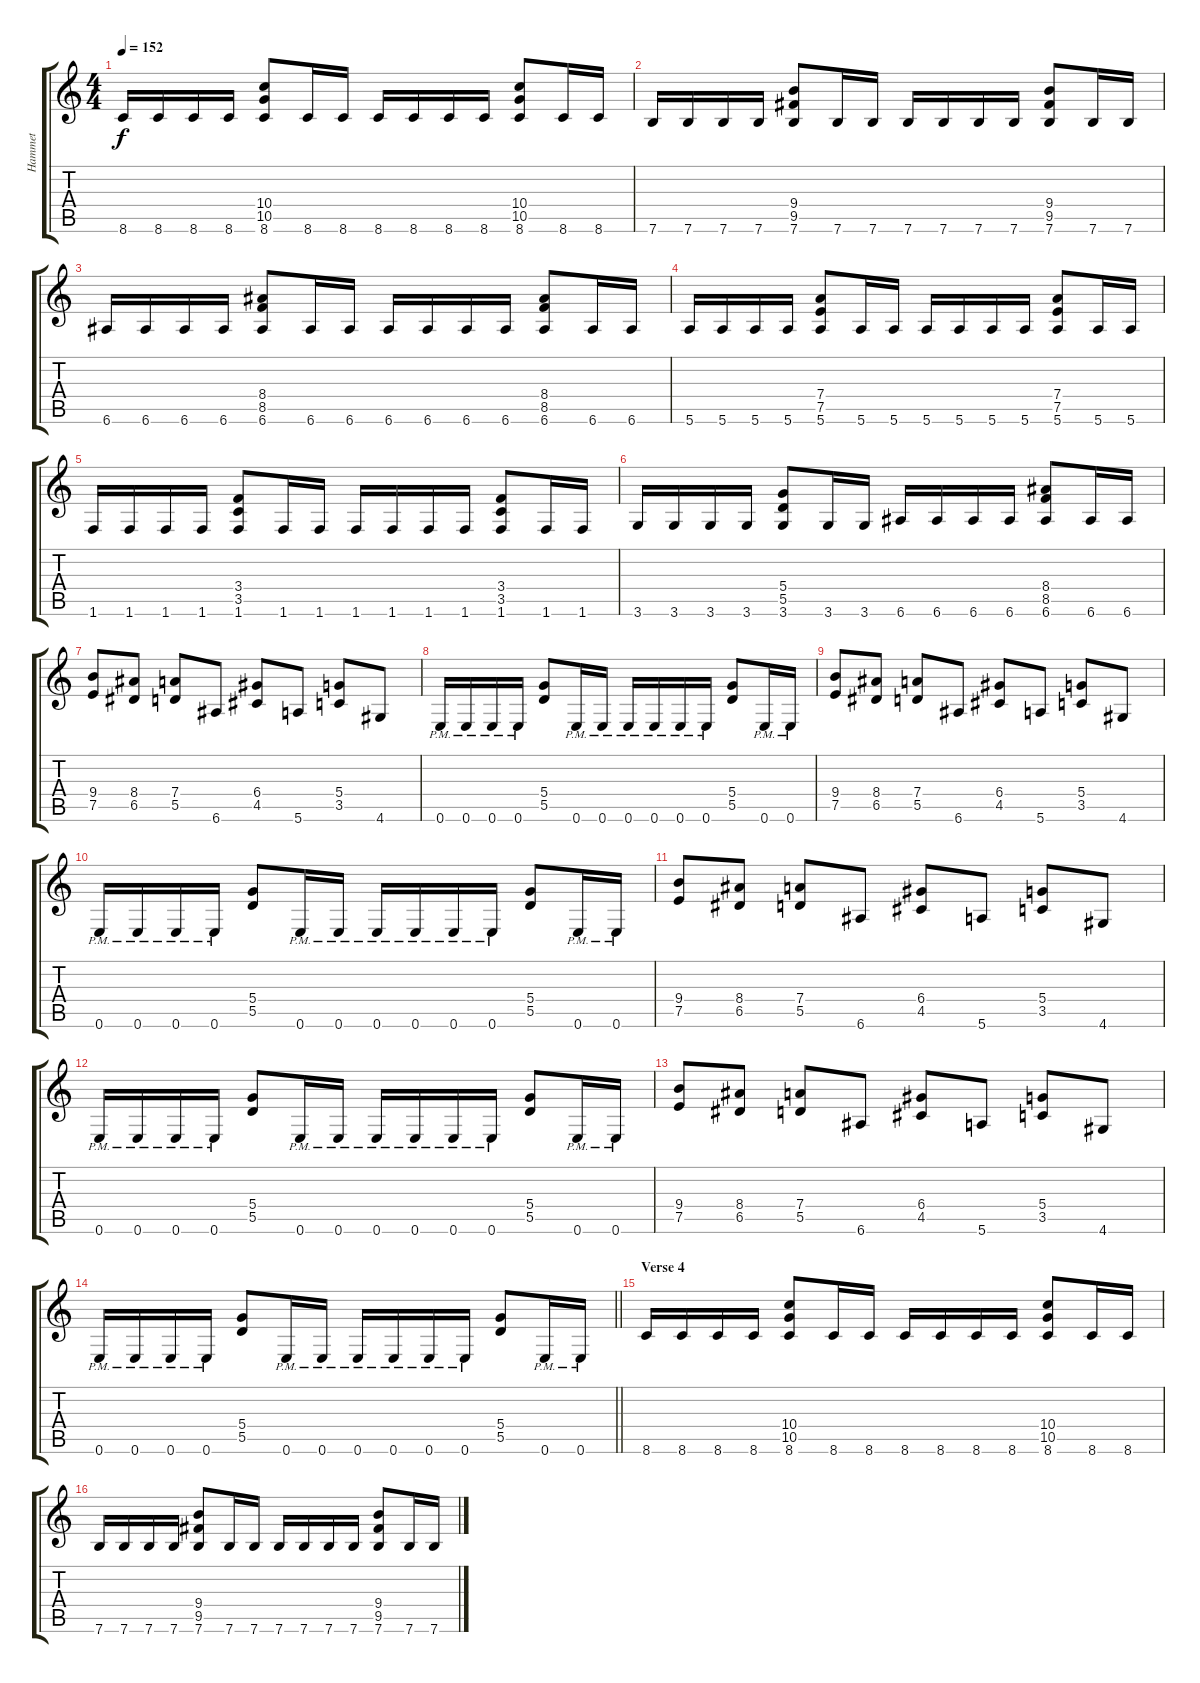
\track ("Hammet" "Hammet") {instrument distortionguitar}
\staff {score tabs}
\tuning (E4 B3 G3 D3 A2 E2) {hide}
\ts (4 4)
\tempo 152
\clef g2
\ks c
8.6.16{dy f} 8.6.16 8.6.16 8.6.16 (10.4 10.5 8.6).8 8.6.16 8.6.16 8.6.16 8.6.16 8.6.16 8.6.16 (10.4 10.5 8.6).8 8.6.16 8.6.16 |
7.6.16 7.6.16 7.6.16 7.6.16 (9.4 9.5 7.6).8 7.6.16 7.6.16 7.6.16 7.6.16 7.6.16 7.6.16 (9.4 9.5 7.6).8 7.6.16 7.6.16 |
6.6.16 6.6.16 6.6.16 6.6.16 (8.4 8.5 6.6).8 6.6.16 6.6.16 6.6.16 6.6.16 6.6.16 6.6.16 (8.4 8.5 6.6).8 6.6.16 6.6.16 |
5.6.16 5.6.16 5.6.16 5.6.16 (7.4 7.5 5.6).8 5.6.16 5.6.16 5.6.16 5.6.16 5.6.16 5.6.16 (7.4 7.5 5.6).8 5.6.16 5.6.16 |
1.6.16 1.6.16 1.6.16 1.6.16 (3.4 3.5 1.6).8 1.6.16 1.6.16 1.6.16 1.6.16 1.6.16 1.6.16 (3.4 3.5 1.6).8 1.6.16 1.6.16 |
3.6.16 3.6.16 3.6.16 3.6.16 (5.4 5.5 3.6).8 3.6.16 3.6.16 6.6.16 6.6.16 6.6.16 6.6.16 (8.4 8.5 6.6).8 6.6.16 6.6.16 |
(9.4 7.5).8 (8.4 6.5).8 (7.4 5.5).8 6.6.8 (6.4 4.5).8 5.6.8 (5.4 3.5).8 4.6.8 |
0.6{pm}.16 0.6{pm}.16 0.6{pm}.16 0.6{pm}.16 (5.4 5.5).8 0.6{pm}.16 0.6{pm}.16 0.6{pm}.16 0.6{pm}.16 0.6{pm}.16 0.6{pm}.16 (5.4 5.5).8 0.6{pm}.16 0.6{pm}.16 |
(9.4 7.5).8 (8.4 6.5).8 (7.4 5.5).8 6.6.8 (6.4 4.5).8 5.6.8 (5.4 3.5).8 4.6.8 |
0.6{pm}.16 0.6{pm}.16 0.6{pm}.16 0.6{pm}.16 (5.4 5.5).8 0.6{pm}.16 0.6{pm}.16 0.6{pm}.16 0.6{pm}.16 0.6{pm}.16 0.6{pm}.16 (5.4 5.5).8 0.6{pm}.16 0.6{pm}.16 |
(9.4 7.5).8 (8.4 6.5).8 (7.4 5.5).8 6.6.8 (6.4 4.5).8 5.6.8 (5.4 3.5).8 4.6.8 |
0.6{pm}.16 0.6{pm}.16 0.6{pm}.16 0.6{pm}.16 (5.4 5.5).8 0.6{pm}.16 0.6{pm}.16 0.6{pm}.16 0.6{pm}.16 0.6{pm}.16 0.6{pm}.16 (5.4 5.5).8 0.6{pm}.16 0.6{pm}.16 |
(9.4 7.5).8 (8.4 6.5).8 (7.4 5.5).8 6.6.8 (6.4 4.5).8 5.6.8 (5.4 3.5).8 4.6.8 |
\barLineRight lightlight
0.6{pm}.16 0.6{pm}.16 0.6{pm}.16 0.6{pm}.16 (5.4 5.5).8 0.6{pm}.16 0.6{pm}.16 0.6{pm}.16 0.6{pm}.16 0.6{pm}.16 0.6{pm}.16 (5.4 5.5).8 0.6{pm}.16 0.6{pm}.16 |
\section ("" "Verse 4")
8.6.16 8.6.16 8.6.16 8.6.16 (10.4 10.5 8.6).8 8.6.16 8.6.16 8.6.16 8.6.16 8.6.16 8.6.16 (10.4 10.5 8.6).8 8.6.16 8.6.16 |
7.6.16 7.6.16 7.6.16 7.6.16 (9.4 9.5 7.6).8 7.6.16 7.6.16 7.6.16 7.6.16 7.6.16 7.6.16 (9.4 9.5 7.6).8 7.6.16 7.6.16
